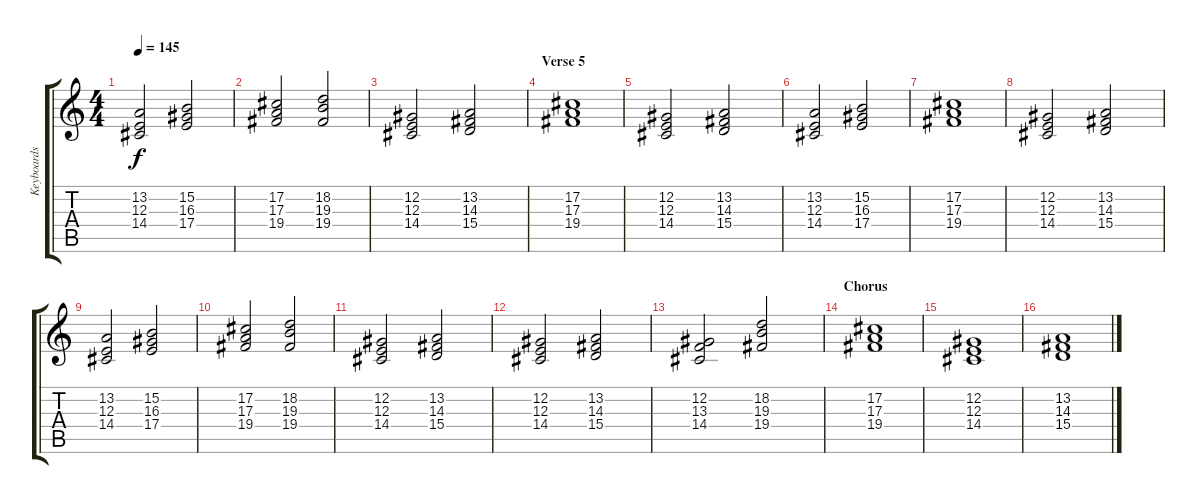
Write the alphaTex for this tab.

\track ("Keyboards 3" "Keyboards ") {instrument stringensemble1}
\staff {score tabs}
\tuning (Db4 Ab3 E3 B2 Gb2 Db2) {hide}
\ts (4 4)
\tempo 145
\clef g2
\ks c
(13.2 12.3 14.4).2{dy f} (15.2 16.3 17.4).2 |
(17.2 17.3 19.4).2 (18.2 19.3 19.4).2 |
(12.2 12.3 14.4).2 (13.2 14.3 15.4).2 |
\section ("" "Verse 5")
(17.2 17.3 19.4).1 |
(12.2 12.3 14.4).2 (13.2 14.3 15.4).2 |
(13.2 12.3 14.4).2 (15.2 16.3 17.4).2 |
(17.2 17.3 19.4).1 |
(12.2 12.3 14.4).2 (13.2 14.3 15.4).2 |
(13.2 12.3 14.4).2 (15.2 16.3 17.4).2 |
(17.2 17.3 19.4).2 (18.2 19.3 19.4).2 |
(12.2 12.3 14.4).2 (13.2 14.3 15.4).2 |
(12.2 12.3 14.4).2 (13.2 14.3 15.4).2 |
(12.2 13.3 14.4).2 (18.2 19.3 19.4).2 |
\section ("" "Chorus")
(17.2 17.3 19.4).1 |
(12.2 12.3 14.4).1 |
(13.2 14.3 15.4).1
